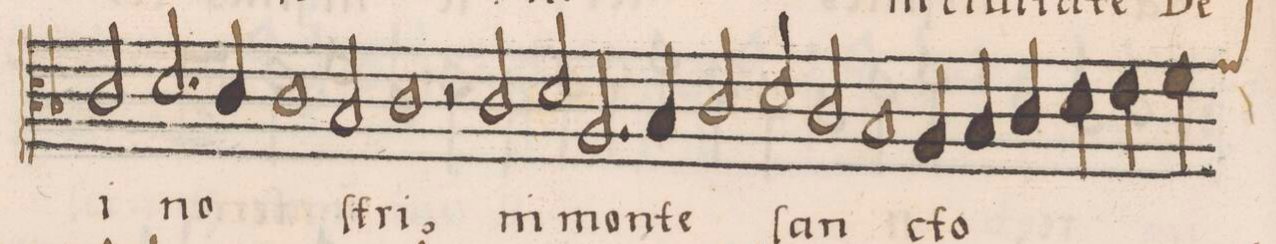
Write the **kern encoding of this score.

**kern	**text
*I"CANTVS	*
*clefC3	*
*k[b-]	*
*met(C)	*
*M2/1	*
2c/	-i
2.d/	no-
4c/	.
1c\	.
=73-	=73-
2B-/	.
1c\	-ſtri,
=74-	=74-
2r	.
2c/	in
2d/	.
2.A/	mon-
=75-	=75-
4B-/	-te
2c/	.
2d/	ſan-
2c/	.
=76-	=76-
1B-/	.
4A/	-cto
4B-/	.
4c/	.
4d\	.
=77-	=77-
4e\	.
*custos:g	*
4f\	.
*-	*-
